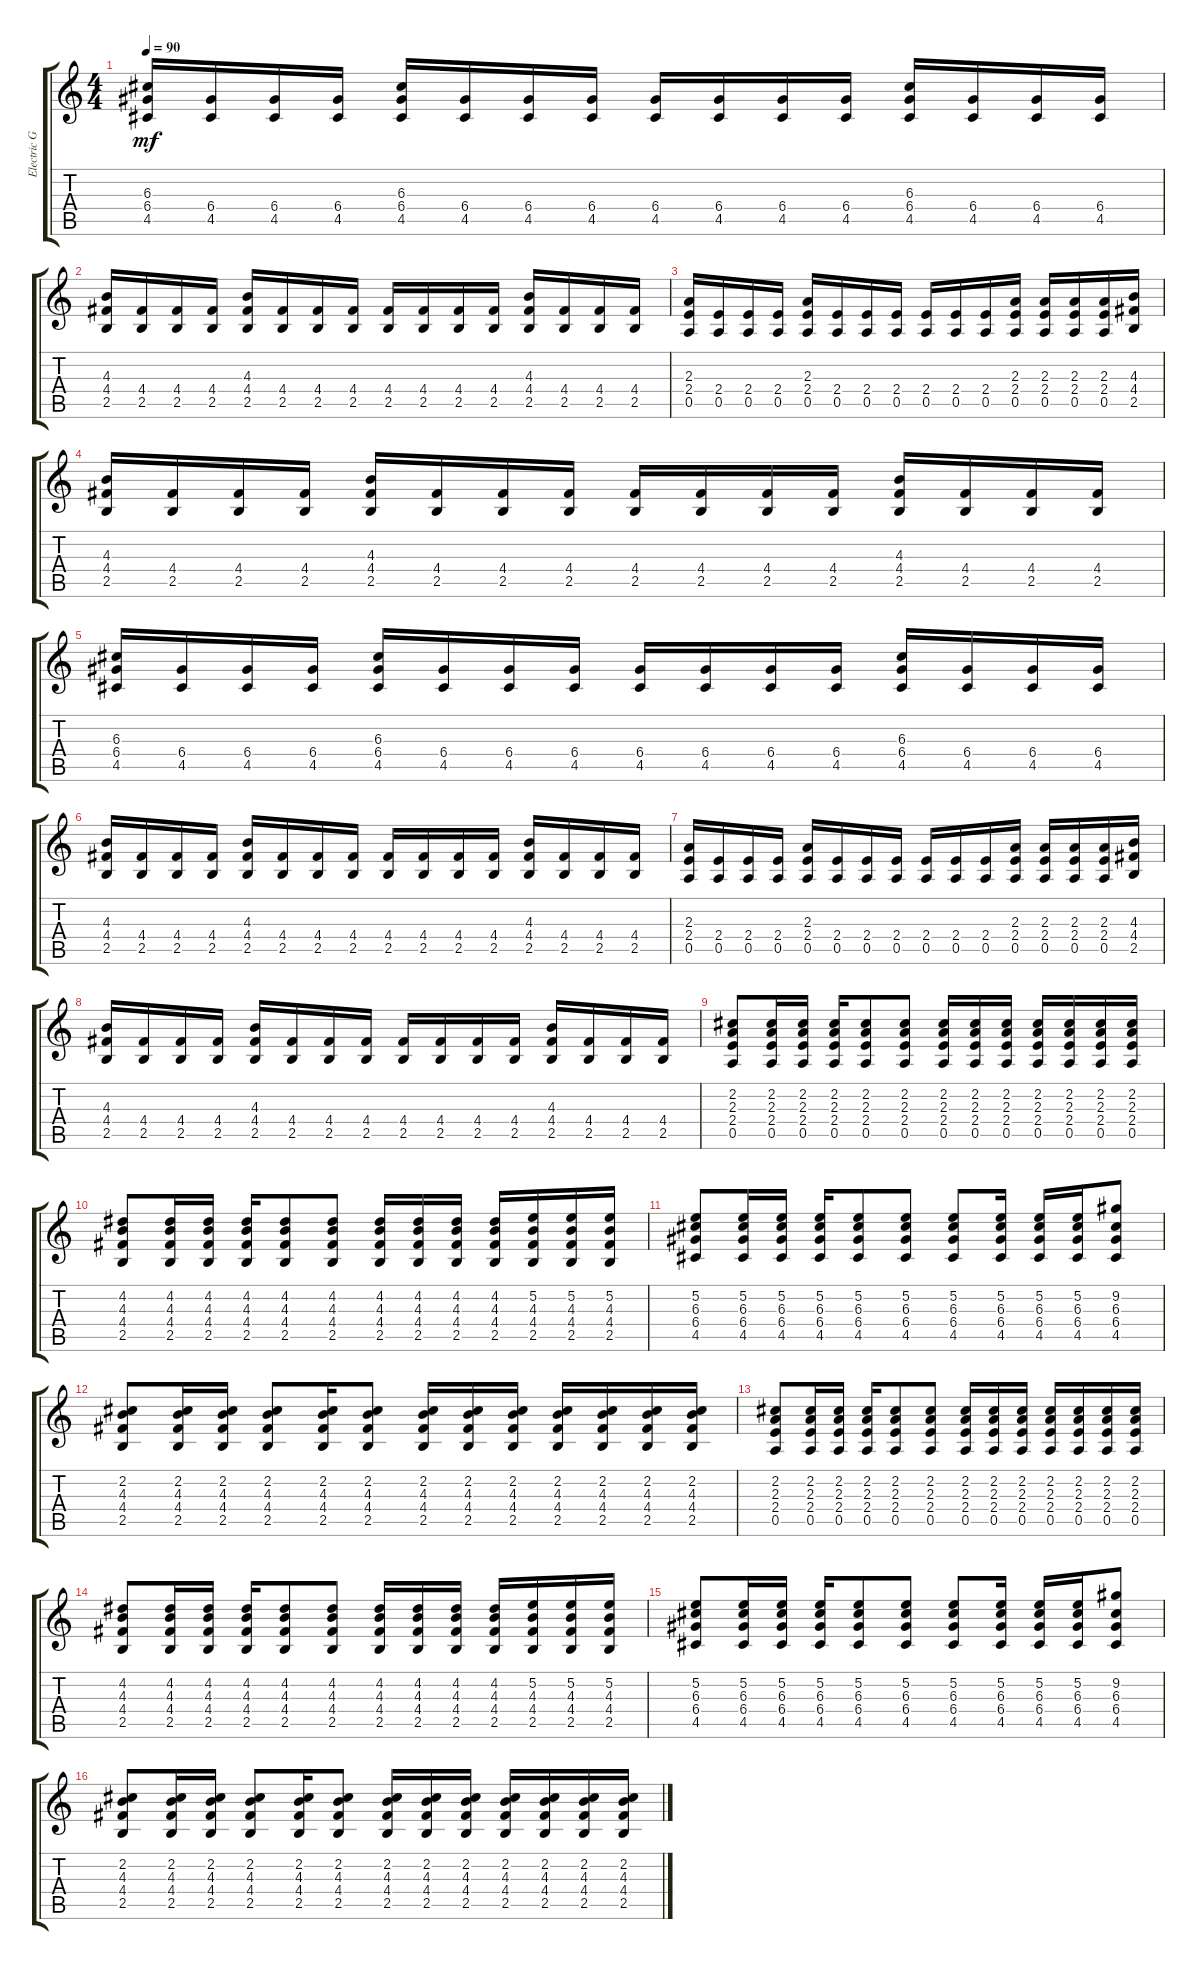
\track ("Electric Guitar 2" "Electric G") {instrument overdrivenguitar}
\staff {score tabs}
\tuning (E4 B3 G3 D3 A2 E2) {hide}
\ts (4 4)
\tempo 90
\clef g2
\ks c
(6.3 6.4 4.5).16{dy mf} (6.4 4.5).16 (6.4 4.5).16 (6.4 4.5).16 (6.3 6.4 4.5).16 (6.4 4.5).16 (6.4 4.5).16 (6.4 4.5).16 (6.4 4.5).16 (6.4 4.5).16 (6.4 4.5).16 (6.4 4.5).16 (6.3 6.4 4.5).16 (6.4 4.5).16 (6.4 4.5).16 (6.4 4.5).16 |
(4.3 4.4 2.5).16 (4.4 2.5).16 (4.4 2.5).16 (4.4 2.5).16 (4.3 4.4 2.5).16 (4.4 2.5).16 (4.4 2.5).16 (4.4 2.5).16 (4.4 2.5).16 (4.4 2.5).16 (4.4 2.5).16 (4.4 2.5).16 (4.3 4.4 2.5).16 (4.4 2.5).16 (4.4 2.5).16 (4.4 2.5).16 |
(2.3 2.4 0.5).16 (2.4 0.5).16 (2.4 0.5).16 (2.4 0.5).16 (2.3 2.4 0.5).16 (2.4 0.5).16 (2.4 0.5).16 (2.4 0.5).16 (2.4 0.5).16 (2.4 0.5).16 (2.4 0.5).16 (2.3 2.4 0.5).16 (2.3 2.4 0.5).16 (2.3 2.4 0.5).16 (2.3 2.4 0.5).16 (4.3 4.4 2.5).16 |
(4.3 4.4 2.5).16 (4.4 2.5).16 (4.4 2.5).16 (4.4 2.5).16 (4.3 4.4 2.5).16 (4.4 2.5).16 (4.4 2.5).16 (4.4 2.5).16 (4.4 2.5).16 (4.4 2.5).16 (4.4 2.5).16 (4.4 2.5).16 (4.3 4.4 2.5).16 (4.4 2.5).16 (4.4 2.5).16 (4.4 2.5).16 |
(6.3 6.4 4.5).16 (6.4 4.5).16 (6.4 4.5).16 (6.4 4.5).16 (6.3 6.4 4.5).16 (6.4 4.5).16 (6.4 4.5).16 (6.4 4.5).16 (6.4 4.5).16 (6.4 4.5).16 (6.4 4.5).16 (6.4 4.5).16 (6.3 6.4 4.5).16 (6.4 4.5).16 (6.4 4.5).16 (6.4 4.5).16 |
(4.3 4.4 2.5).16 (4.4 2.5).16 (4.4 2.5).16 (4.4 2.5).16 (4.3 4.4 2.5).16 (4.4 2.5).16 (4.4 2.5).16 (4.4 2.5).16 (4.4 2.5).16 (4.4 2.5).16 (4.4 2.5).16 (4.4 2.5).16 (4.3 4.4 2.5).16 (4.4 2.5).16 (4.4 2.5).16 (4.4 2.5).16 |
(2.3 2.4 0.5).16 (2.4 0.5).16 (2.4 0.5).16 (2.4 0.5).16 (2.3 2.4 0.5).16 (2.4 0.5).16 (2.4 0.5).16 (2.4 0.5).16 (2.4 0.5).16 (2.4 0.5).16 (2.4 0.5).16 (2.3 2.4 0.5).16 (2.3 2.4 0.5).16 (2.3 2.4 0.5).16 (2.3 2.4 0.5).16 (4.3 4.4 2.5).16 |
(4.3 4.4 2.5).16 (4.4 2.5).16 (4.4 2.5).16 (4.4 2.5).16 (4.3 4.4 2.5).16 (4.4 2.5).16 (4.4 2.5).16 (4.4 2.5).16 (4.4 2.5).16 (4.4 2.5).16 (4.4 2.5).16 (4.4 2.5).16 (4.3 4.4 2.5).16 (4.4 2.5).16 (4.4 2.5).16 (4.4 2.5).16 |
(2.2 2.3 2.4 0.5).8 (2.2 2.3 2.4 0.5).16 (2.2 2.3 2.4 0.5).16 (2.2 2.3 2.4 0.5).16 (2.2 2.3 2.4 0.5).8 (2.2 2.3 2.4 0.5).8 (2.2 2.3 2.4 0.5).16 (2.2 2.3 2.4 0.5).16 (2.2 2.3 2.4 0.5).16 (2.2 2.3 2.4 0.5).16 (2.2 2.3 2.4 0.5).16 (2.2 2.3 2.4 0.5).16 (2.2 2.3 2.4 0.5).16 |
(4.2 4.3 4.4 2.5).8 (4.2 4.3 4.4 2.5).16 (4.2 4.3 4.4 2.5).16 (4.2 4.3 4.4 2.5).16 (4.2 4.3 4.4 2.5).8 (4.2 4.3 4.4 2.5).8 (4.2 4.3 4.4 2.5).16 (4.2 4.3 4.4 2.5).16 (4.2 4.3 4.4 2.5).16 (4.2 4.3 4.4 2.5).16 (5.2 4.3 4.4 2.5).16 (5.2 4.3 4.4 2.5).16 (5.2 4.3 4.4 2.5).16 |
(5.2 6.3 6.4 4.5).8 (5.2 6.3 6.4 4.5).16 (5.2 6.3 6.4 4.5).16 (5.2 6.3 6.4 4.5).16 (5.2 6.3 6.4 4.5).8 (5.2 6.3 6.4 4.5).8 (5.2 6.3 6.4 4.5).8 (5.2 6.3 6.4 4.5).16 (5.2 6.3 6.4 4.5).16 (5.2 6.3 6.4 4.5).16 (9.2 6.3 6.4 4.5).8 |
(2.2 4.3 4.4 2.5).8 (2.2 4.3 4.4 2.5).16 (2.2 4.3 4.4 2.5).16 (2.2 4.3 4.4 2.5).8 (2.2 4.3 4.4 2.5).16 (2.2 4.3 4.4 2.5).8 (2.2 4.3 4.4 2.5).16 (2.2 4.3 4.4 2.5).16 (2.2 4.3 4.4 2.5).16 (2.2 4.3 4.4 2.5).16 (2.2 4.3 4.4 2.5).16 (2.2 4.3 4.4 2.5).16 (2.2 4.3 4.4 2.5).16 |
(2.2 2.3 2.4 0.5).8 (2.2 2.3 2.4 0.5).16 (2.2 2.3 2.4 0.5).16 (2.2 2.3 2.4 0.5).16 (2.2 2.3 2.4 0.5).8 (2.2 2.3 2.4 0.5).8 (2.2 2.3 2.4 0.5).16 (2.2 2.3 2.4 0.5).16 (2.2 2.3 2.4 0.5).16 (2.2 2.3 2.4 0.5).16 (2.2 2.3 2.4 0.5).16 (2.2 2.3 2.4 0.5).16 (2.2 2.3 2.4 0.5).16 |
(4.2 4.3 4.4 2.5).8 (4.2 4.3 4.4 2.5).16 (4.2 4.3 4.4 2.5).16 (4.2 4.3 4.4 2.5).16 (4.2 4.3 4.4 2.5).8 (4.2 4.3 4.4 2.5).8 (4.2 4.3 4.4 2.5).16 (4.2 4.3 4.4 2.5).16 (4.2 4.3 4.4 2.5).16 (4.2 4.3 4.4 2.5).16 (5.2 4.3 4.4 2.5).16 (5.2 4.3 4.4 2.5).16 (5.2 4.3 4.4 2.5).16 |
(5.2 6.3 6.4 4.5).8 (5.2 6.3 6.4 4.5).16 (5.2 6.3 6.4 4.5).16 (5.2 6.3 6.4 4.5).16 (5.2 6.3 6.4 4.5).8 (5.2 6.3 6.4 4.5).8 (5.2 6.3 6.4 4.5).8 (5.2 6.3 6.4 4.5).16 (5.2 6.3 6.4 4.5).16 (5.2 6.3 6.4 4.5).16 (9.2 6.3 6.4 4.5).8 |
(2.2 4.3 4.4 2.5).8 (2.2 4.3 4.4 2.5).16 (2.2 4.3 4.4 2.5).16 (2.2 4.3 4.4 2.5).8 (2.2 4.3 4.4 2.5).16 (2.2 4.3 4.4 2.5).8 (2.2 4.3 4.4 2.5).16 (2.2 4.3 4.4 2.5).16 (2.2 4.3 4.4 2.5).16 (2.2 4.3 4.4 2.5).16 (2.2 4.3 4.4 2.5).16 (2.2 4.3 4.4 2.5).16 (2.2 4.3 4.4 2.5).16
